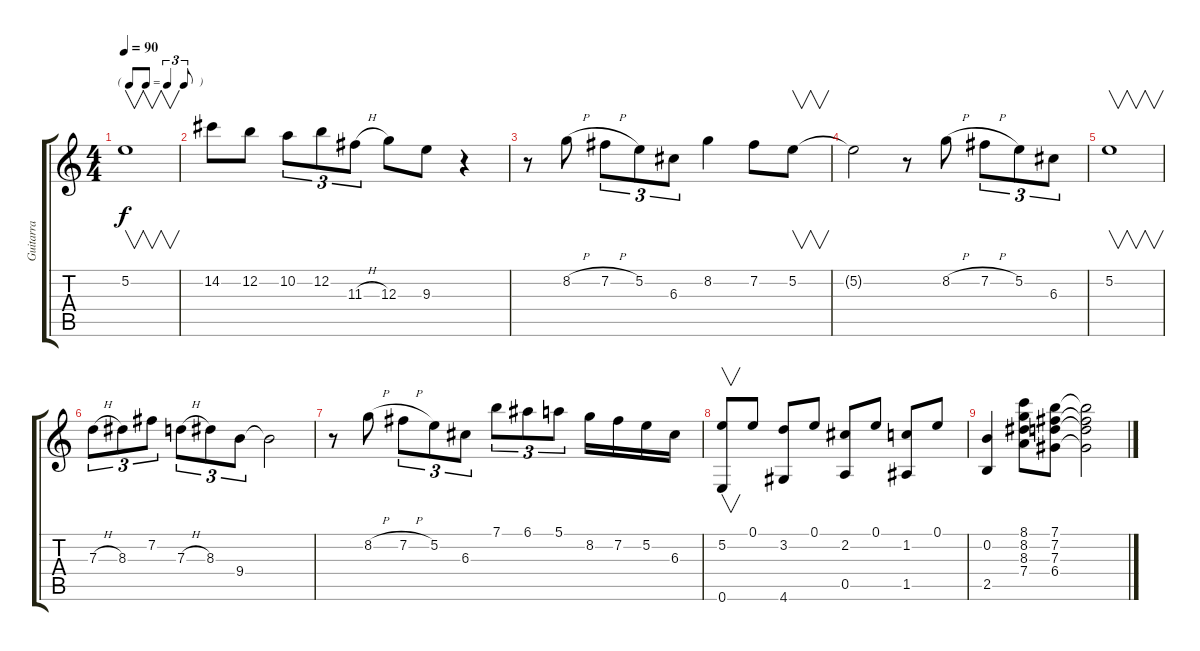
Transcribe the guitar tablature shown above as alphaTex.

\track ("Guitarra " "Guitarra ") {instrument distortionguitar}
\staff {score tabs}
\tuning (E4 B3 G3 D3 A2 E2) {hide}
\ts (4 4)
\tf triplet8th
\tempo 90
\clef g2
\ks c
5.2.1{v dy f} |
14.2.8 12.2.8 10.2.8{tu (3 2)} 12.2.8{tu (3 2)} 11.3{h}.8{tu (3 2)} 12.3.8 9.3.8 r.4 |
r.8 8.2{h}.8 7.2{h}.8{tu (3 2)} 5.2.8{tu (3 2)} 6.3.8{tu (3 2)} 8.2.4 7.2.8 5.2.8{v} |
5.2{t}.2 r.8 8.2{h}.8 7.2{h}.8{tu (3 2)} 5.2.8{tu (3 2)} 6.3.8{tu (3 2)} |
5.2.1{v} |
7.3{h}.8{tu (3 2)} 8.3.8{tu (3 2)} 7.2.8{tu (3 2)} 7.3{h}.8{tu (3 2)} 8.3.8{tu (3 2)} 9.4.8{tu (3 2)} 9.4{t}.2 |
r.8 8.2{h}.8 7.2{h}.8{tu (3 2)} 5.2.8{tu (3 2)} 6.3.8{tu (3 2)} 7.1.8{tu (3 2)} 6.1.8{tu (3 2)} 5.1.8{tu (3 2)} 8.2.16 7.2.16 5.2.16 6.3.16 |
(5.2 0.6).8{v} 0.1.8 (3.2 4.6).8 0.1.8 (2.2 0.5).8 0.1.8 (1.2 1.5).8 0.1.8 |
(0.2 2.5).4 (8.1 8.2 8.3 7.4).8 (7.1 7.2 7.3 6.4).8 (7.1{t} 7.2{t} 7.3{t} 6.4{t}).2
